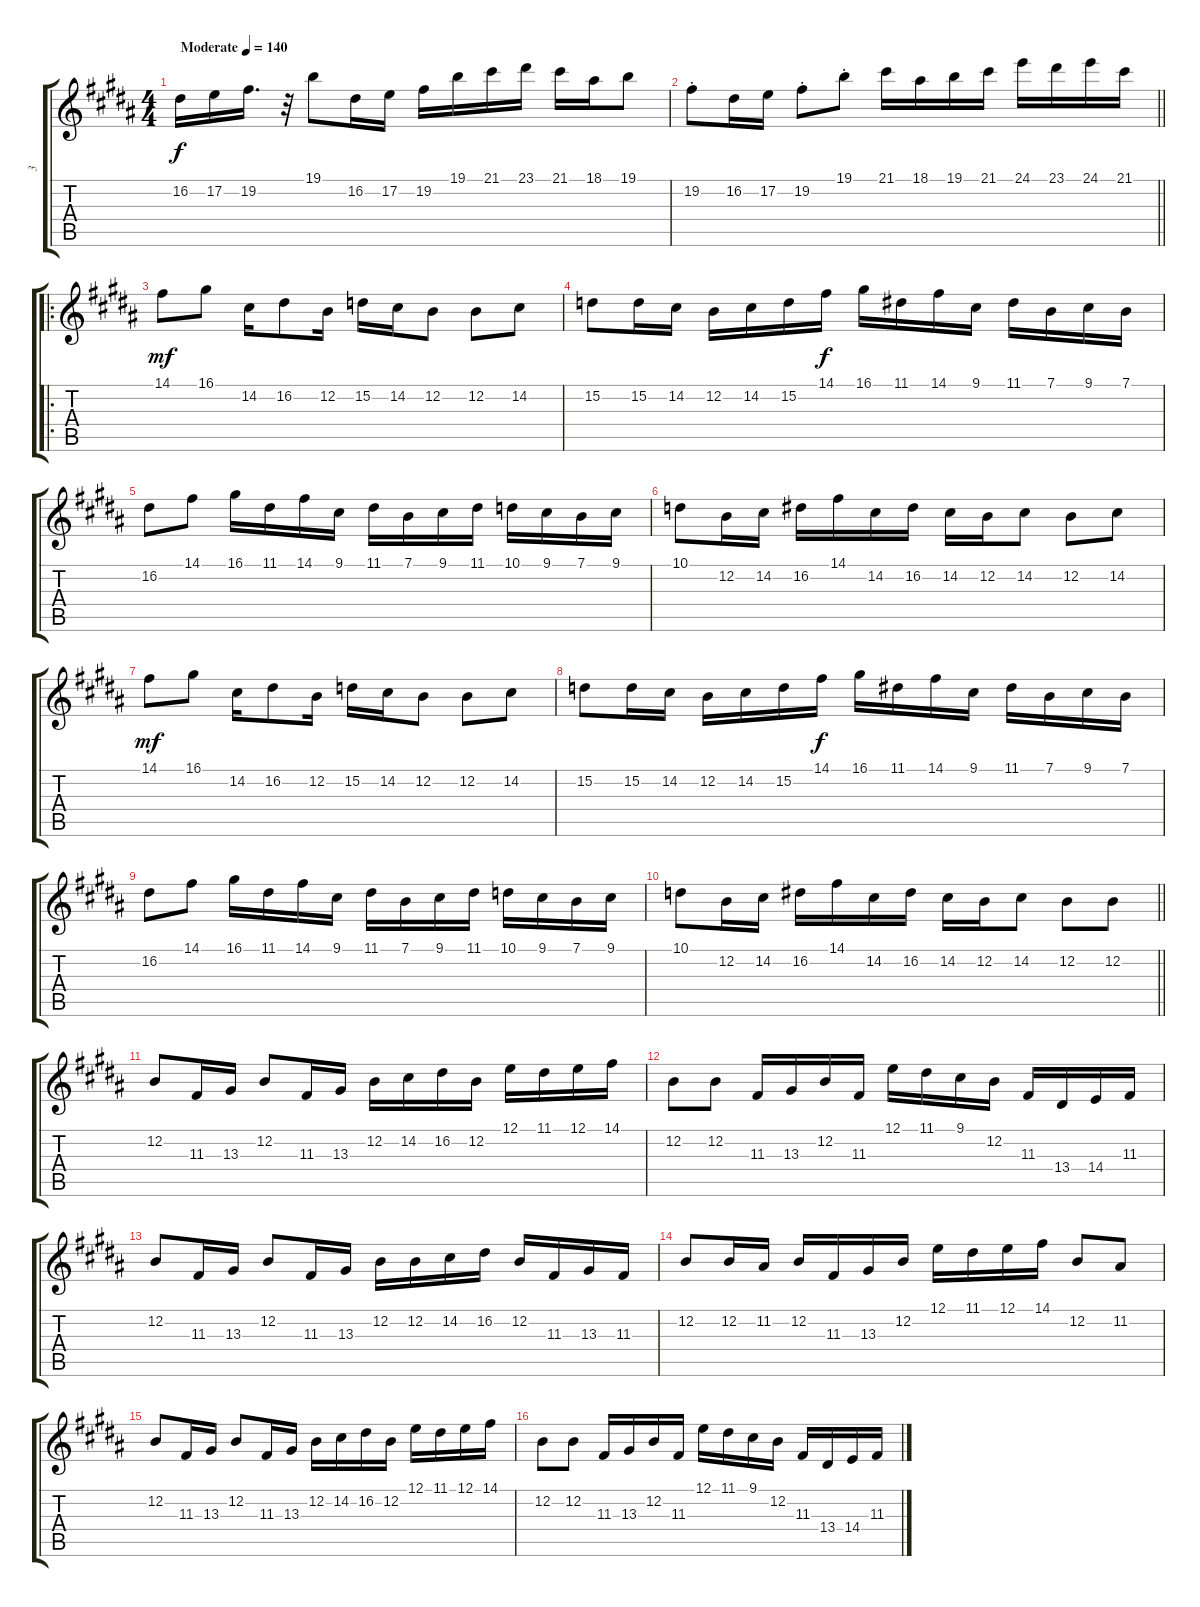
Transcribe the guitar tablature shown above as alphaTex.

\track ("3" "3") {instrument honkytonkpiano}
\staff {score tabs}
\tuning (E4 B3 G3 D3 A2 E2) {hide}
\ts (4 4)
\tempo (140 "Moderate")
\clef g2
\ks b
16.2.16{dy f instrument honkytonkpiano} 17.2.16 19.2.16{d} r.32 19.1.8 16.2.16 17.2.16 19.2.16 19.1.16 21.1.16 23.1.16 21.1.16 18.1.16 19.1.8 |
\barLineRight lightlight
19.2{st}.8 16.2.16 17.2.16 19.2{st}.8 19.1{st}.8 21.1.16 18.1.16 19.1.16 21.1.16 24.1.16 23.1.16 24.1.16 21.1.16 |
\ro
14.1.8{dy mf} 16.1.8 14.2.16 16.2.8 12.2.16 15.2.16 14.2.16 12.2.8 12.2.8 14.2.8 |
15.2.8 15.2.16 14.2.16 12.2.16 14.2.16 15.2.16 14.1.16{dy f} 16.1.16 11.1.16 14.1.16 9.1.16 11.1.16 7.1.16 9.1.16 7.1.16 |
16.2.8 14.1.8 16.1.16 11.1.16 14.1.16 9.1.16 11.1.16 7.1.16 9.1.16 11.1.16 10.1.16 9.1.16 7.1.16 9.1.16 |
10.1.8 12.2.16 14.2.16 16.2.16 14.1.16 14.2.16 16.2.16 14.2.16 12.2.16 14.2.8 12.2.8 14.2.8 |
14.1.8{dy mf} 16.1.8 14.2.16 16.2.8 12.2.16 15.2.16 14.2.16 12.2.8 12.2.8 14.2.8 |
15.2.8 15.2.16 14.2.16 12.2.16 14.2.16 15.2.16 14.1.16{dy f} 16.1.16 11.1.16 14.1.16 9.1.16 11.1.16 7.1.16 9.1.16 7.1.16 |
16.2.8 14.1.8 16.1.16 11.1.16 14.1.16 9.1.16 11.1.16 7.1.16 9.1.16 11.1.16 10.1.16 9.1.16 7.1.16 9.1.16 |
\barLineRight lightlight
10.1.8 12.2.16 14.2.16 16.2.16 14.1.16 14.2.16 16.2.16 14.2.16 12.2.16 14.2.8 12.2.8 12.2.8 |
12.2.8 11.3.16 13.3.16 12.2.8 11.3.16 13.3.16 12.2.16 14.2.16 16.2.16 12.2.16 12.1.16 11.1.16 12.1.16 14.1.16 |
12.2.8 12.2.8 11.3.16 13.3.16 12.2.16 11.3.16 12.1.16 11.1.16 9.1.16 12.2.16 11.3.16 13.4.16 14.4.16 11.3.16 |
12.2.8 11.3.16 13.3.16 12.2.8 11.3.16 13.3.16 12.2.16 12.2.16 14.2.16 16.2.16 12.2.16 11.3.16 13.3.16 11.3.16 |
12.2.8 12.2.16 11.2.16 12.2.16 11.3.16 13.3.16 12.2.16 12.1.16 11.1.16 12.1.16 14.1.16 12.2.8 11.2.8 |
12.2.8 11.3.16 13.3.16 12.2.8 11.3.16 13.3.16 12.2.16 14.2.16 16.2.16 12.2.16 12.1.16 11.1.16 12.1.16 14.1.16 |
12.2.8 12.2.8 11.3.16 13.3.16 12.2.16 11.3.16 12.1.16 11.1.16 9.1.16 12.2.16 11.3.16 13.4.16 14.4.16 11.3.16
